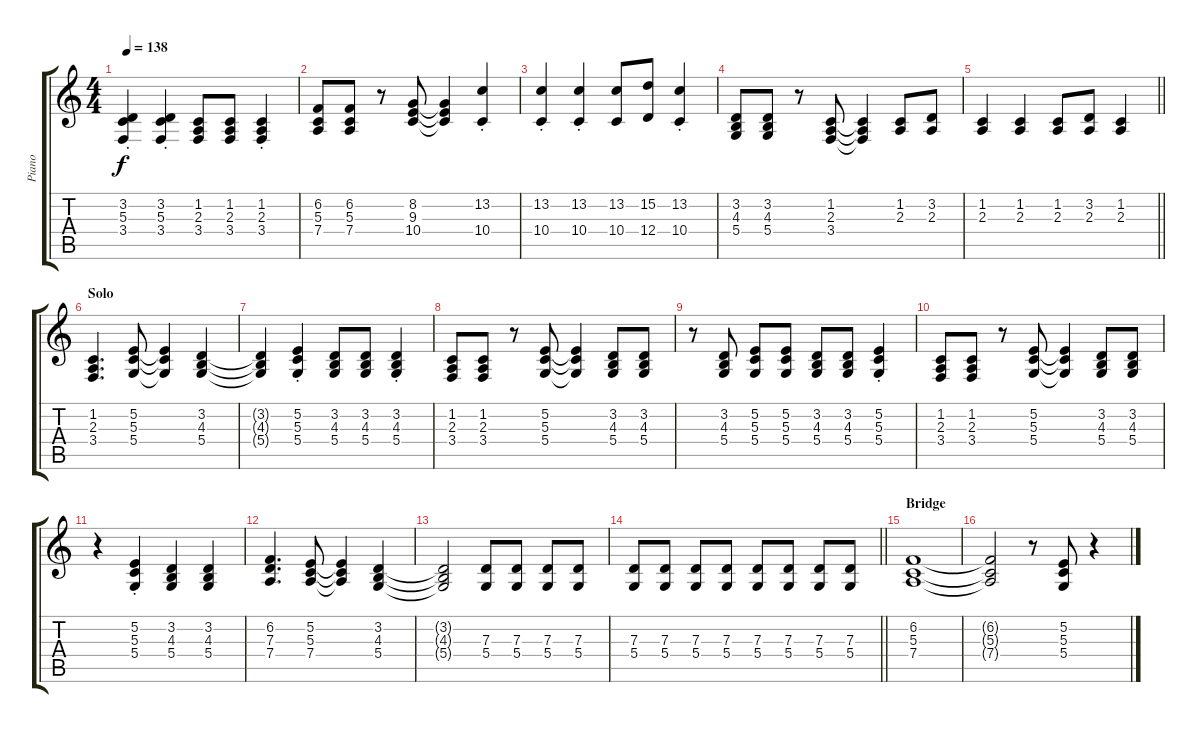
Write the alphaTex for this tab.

\track ("Piano" "Piano") {instrument brightacousticpiano}
\staff {score tabs}
\tuning (E4 B3 G3 D3 A2 D2) {hide}
\ts (4 4)
\tempo 138
\clef g2
\ks c
(3.2{st} 5.3{st} 3.4{st}).4{dy f} (3.2{st} 5.3{st} 3.4{st}).4 (1.2 2.3 3.4).8 (1.2 2.3 3.4).8 (1.2{st} 2.3{st} 3.4{st}).4 |
(6.2 5.3 7.4).8 (6.2 5.3 7.4).8 r.8 (8.2 9.3 10.4).8 (8.2{t} 9.3{t} 10.4{t}).4 (13.2{st} 10.4{st}).4 |
(13.2{st} 10.4{st}).4 (13.2{st} 10.4{st}).4 (13.2 10.4).8 (15.2 12.4).8 (13.2{st} 10.4{st}).4 |
(3.2 4.3 5.4).8 (3.2 4.3 5.4).8 r.8 (1.2 2.3 3.4).8 (1.2{t} 2.3{t} 3.4{t}).4 (1.2 2.3).8 (3.2 2.3).8 |
\barLineRight lightlight
(1.2 2.3).4 (1.2 2.3).4 (1.2 2.3).8 (3.2 2.3).8 (1.2 2.3).4 |
\section ("" "Solo")
(1.2 2.3 3.4).4{d} (5.2 5.3 5.4).8 (5.2{t} 5.3{t} 5.4{t}).4 (3.2 4.3 5.4).4 |
(3.2{t} 4.3{t} 5.4{t}).4 (5.2{st} 5.3{st} 5.4{st}).4 (3.2 4.3 5.4).8 (3.2 4.3 5.4).8 (3.2{st} 4.3{st} 5.4{st}).4 |
(1.2 2.3 3.4).8 (1.2 2.3 3.4).8 r.8 (5.2 5.3 5.4).8 (5.2{t} 5.3{t} 5.4{t}).4 (3.2 4.3 5.4).8 (3.2 4.3 5.4).8 |
r.8 (3.2 4.3 5.4).8 (5.2 5.3 5.4).8 (5.2 5.3 5.4).8 (3.2 4.3 5.4).8 (3.2 4.3 5.4).8 (5.2{st} 5.3{st} 5.4{st}).4 |
(1.2 2.3 3.4).8 (1.2 2.3 3.4).8 r.8 (5.2 5.3 5.4).8 (5.2{t} 5.3{t} 5.4{t}).4 (3.2 4.3 5.4).8 (3.2 4.3 5.4).8 |
r.4 (5.2{st} 5.3{st} 5.4{st}).4 (3.2 4.3 5.4).4 (3.2 4.3 5.4).4 |
(6.2 7.3 7.4).4{d} (5.2 5.3 7.4).8 (5.2{t} 5.3{t} 7.4{t}).4 (3.2 4.3 5.4).4 |
(3.2{t} 4.3{t} 5.4{t}).2 (7.3 5.4).8 (7.3 5.4).8 (7.3 5.4).8 (7.3 5.4).8 |
\barLineRight lightlight
(7.3 5.4).8 (7.3 5.4).8 (7.3 5.4).8 (7.3 5.4).8 (7.3 5.4).8 (7.3 5.4).8 (7.3 5.4).8 (7.3 5.4).8 |
\section ("" "Bridge")
(6.2 5.3 7.4).1 |
(6.2{t} 5.3{t} 7.4{t}).2 r.8 (5.2 5.3 5.4).8 r.4
